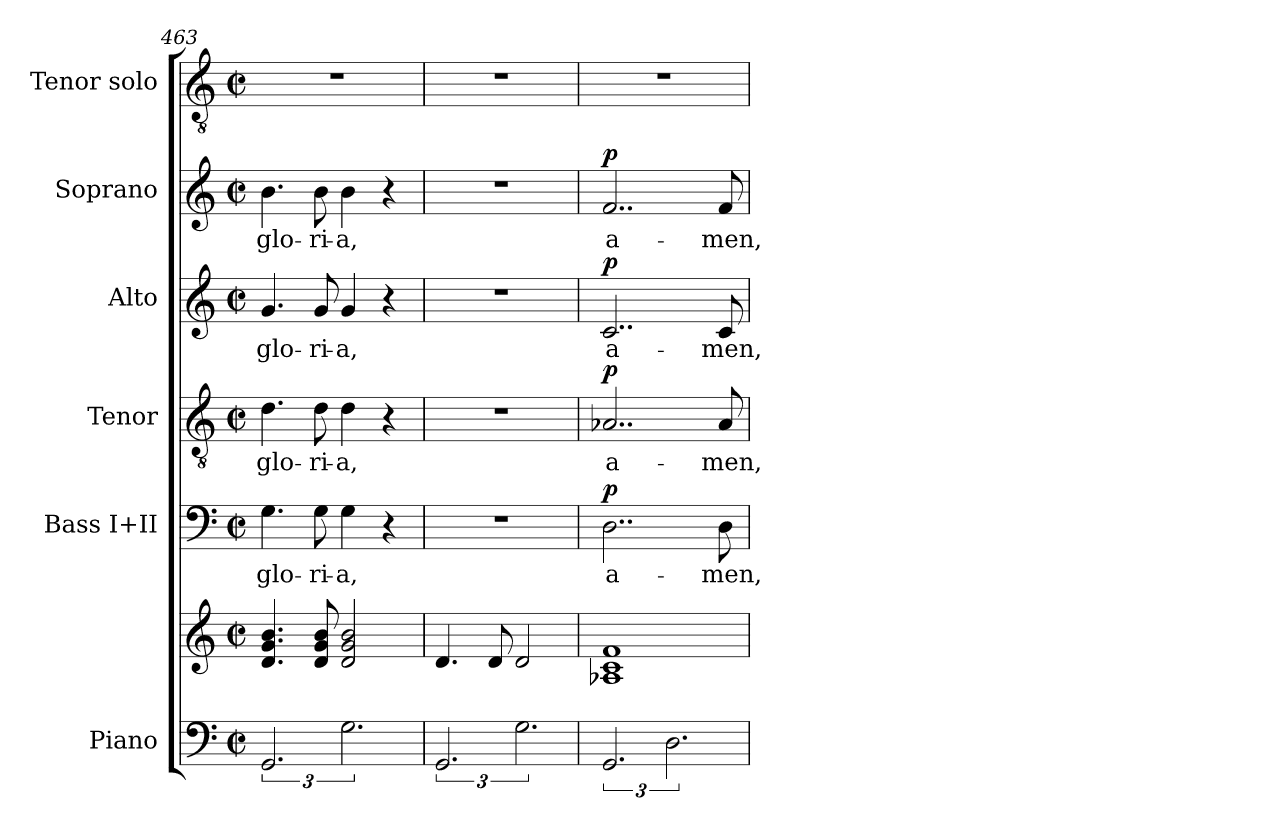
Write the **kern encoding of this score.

**kern	**kern	**kern	**text	**dynam	**kern	**text	**dynam	**kern	**text	**dynam	**kern	**text	**dynam	**kern
*part6	*part6	*part5	*part5	*part5	*part4	*part4	*part4	*part3	*part3	*part3	*part2	*part2	*part2	*part1
*staff7	*staff6	*staff5	*staff5	*staff5	*staff4	*staff4	*staff4	*staff3	*staff3	*staff3	*staff2	*staff2	*staff2	*staff1
*I"Piano	*	*I"Bass I+II	*	*	*I"Tenor	*	*	*I"Alto	*	*	*I"Soprano	*	*	*I"Tenor solo
*I'Pno.	*	*I'B.I+II	*	*	*I'T.	*	*	*I'A.	*	*	*I'S.	*	*	*I'T.s
*clefF4	*clefG2	*clefF4	*	*	*clefGv2	*	*	*clefG2	*	*	*clefG2	*	*	*clefGv2
*k[]	*k[]	*k[]	*	*	*k[]	*	*	*k[]	*	*	*k[]	*	*	*k[]
*M2/2	*M2/2	*M2/2	*	*	*M2/2	*	*	*M2/2	*	*	*M2/2	*	*	*M2/2
*met(c|)	*met(c|)	*met(c|)	*	*	*met(c|)	*	*	*met(c|)	*	*	*met(c|)	*	*	*met(c|)
=463	=463	=463	=463	=463	=463	=463	=463	=463	=463	=463	=463	=463	=463	=463
3.GG	4.d/ 4.g/ 4.b/	4.G\	glo-	.	4.d\	glo-	.	4.g/	glo-	.	4.b\	glo-	.	1r
.	8d/ 8g/ 8b/	8G\	-ri-	.	8d\	-ri-	.	8g/	-ri-	.	8b\	-ri-	.	.
3.G	2d/ 2g/ 2b/	4G\	-a,	.	4d\	-a,	.	4g/	-a,	.	4b\	-a,	.	.
.	.	4r	.	.	4r	.	.	4r	.	.	4r	.	.	.
=464	=464	=464	=464	=464	=464	=464	=464	=464	=464	=464	=464	=464	=464	=464
3.GG	4.d/	1r	.	.	1r	.	.	1r	.	.	1r	.	.	1r
.	8d/	.	.	.	.	.	.	.	.	.	.	.	.	.
3.G	2d/	.	.	.	.	.	.	.	.	.	.	.	.	.
=465	=465	=465	=465	=465	=465	=465	=465	=465	=465	=465	=465	=465	=465	=465
*	*^	*	*	*	*	*	*	*	*	*	*	*	*	*
!	!	!	!	!	!LO:DY:a	!	!	!LO:DY:a	!	!	!LO:DY:a	!	!	!LO:DY:a	!
3.GG	1c 1f	1A-X	2..D\	a-	p	2..A-X/	a-	p	2..c/	a-	p	2..f/	a-	p	1r
3.D	.	.	.	.	.	.	.	.	.	.	.	.	.	.	.
.	.	.	8D\	-men,	.	8A-/	-men,	.	8c/	-men,	.	8f/	-men,	.	.
*	*v	*v	*	*	*	*	*	*	*	*	*	*	*	*	*
=	=	=	=	=	=	=	=	=	=	=	=	=	=	=
*-	*-	*-	*-	*-	*-	*-	*-	*-	*-	*-	*-	*-	*-	*-
